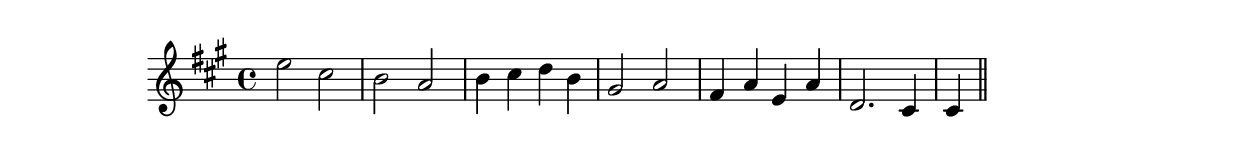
\version "2.19.49"
%{\header {
  title = "opening from clarinet quintet"
  composer = "W.A. Mozart"
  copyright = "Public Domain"
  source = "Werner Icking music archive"
}%}
\score{{\key a \major
\time 4/4
%{\tempo 4=100
%}\relative e'' {
  e2 cis | b a | b4 cis d b | gis2 a | fis4 a e a | d,2. cis4 | cis4
  \bar "||"
}


}}